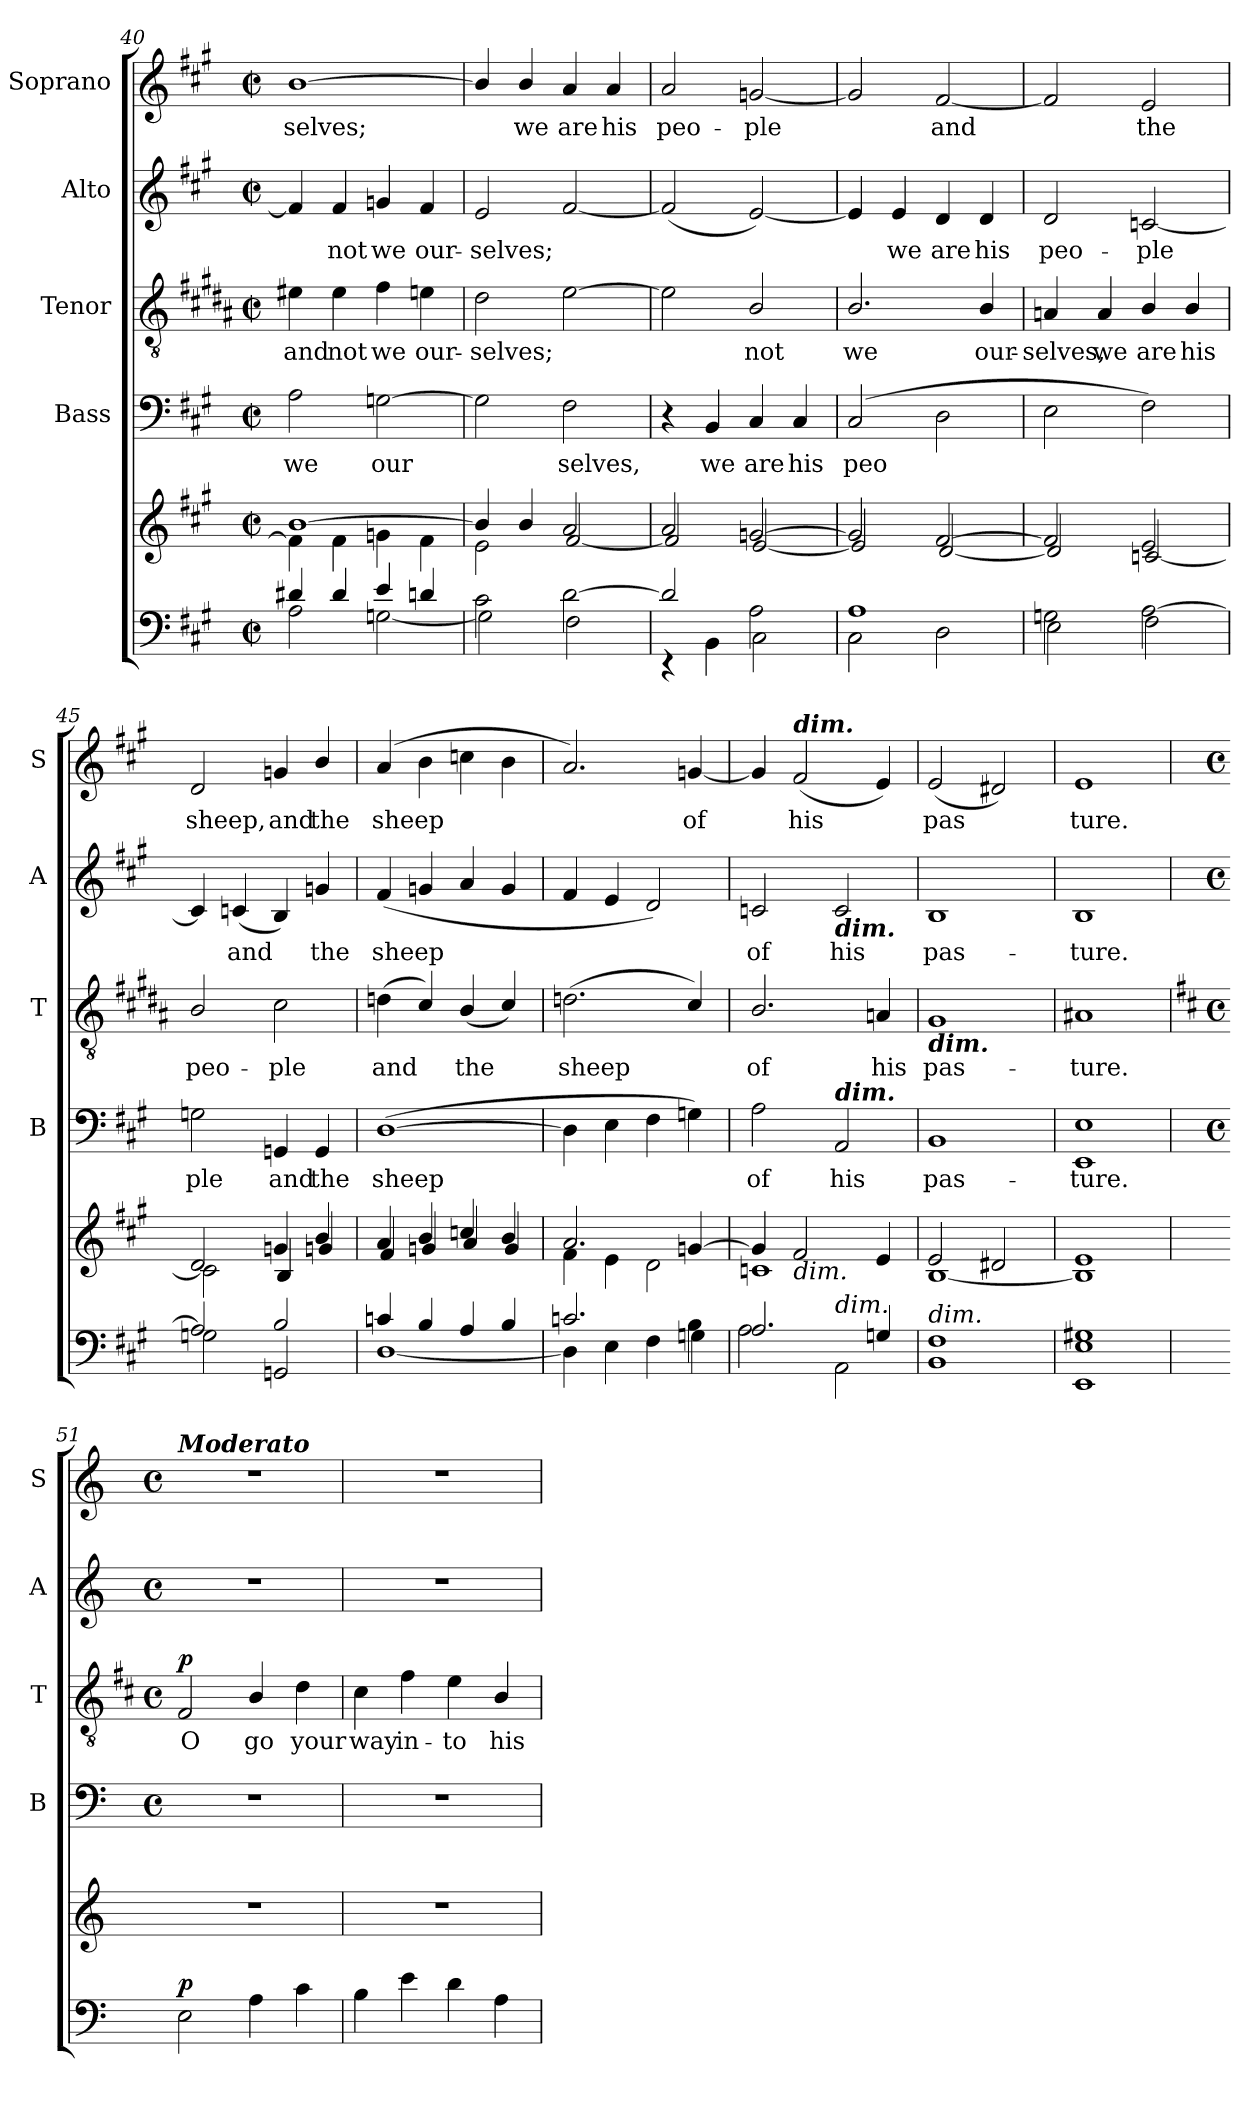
**kern	**dynam	**kern	**kern	**text	**kern	**text	**dynam	**kern	**text	**kern	**text
*part6	*part6	*part5	*part4	*part4	*part3	*part3	*part3	*part2	*part2	*part1	*part1
*staff6	*staff6	*staff5	*staff4	*staff4	*staff3	*staff3	*staff3	*staff2	*staff2	*staff1	*staff1
*	*	*	*I"Bass	*	*I"Tenor	*	*	*I"Alto	*	*I"Soprano	*
*	*	*	*I'B	*	*I'T	*	*	*I'A	*	*I'S	*
*clefF4	*	*clefG2	*clefF4	*	*clefGv2	*	*	*clefG2	*	*clefG2	*
*	*	*	*	*	*ITrd1c2	*	*	*	*	*	*
*k[f#c#g#]	*	*k[f#c#g#]	*k[f#c#g#]	*	*k[f#c#g#]	*	*	*k[f#c#g#]	*	*k[f#c#g#]	*
*A:	*	*A:	*A:	*	*A:	*	*	*A:	*	*A:	*
*M2/2	*	*M2/2	*M2/2	*	*M2/2	*	*	*M2/2	*	*M2/2	*
*met(c|)	*	*met(c|)	*met(c|)	*	*met(c|)	*	*	*met(c|)	*	*met(c|)	*
=40	=40	=40	=40	=40	=40	=40	=40	=40	=40	=40	=40
*^	*	*^	*	*	*	*	*	*	*	*	*
!	!	!	!	!	!	!LO:LY:b	!	!LO:LY:b	!	!	!	!	!LO:LY:b
4d#X/	2A\	.	[>1b	4f#\]	2A\	we	4d#X\	and	.	4f#/]	.	[1b	selves;
!	!	!	!	!	!	!	!	!LO:LY:b	!	!	!LO:LY:b	!	!
4d#/	.	.	.	4f#\	.	.	4d#\	not	.	4f#/	not	.	.
!	!	!	!	!	!	!LO:LY:b	!	!LO:LY:b	!	!	!LO:LY:b	!	!
4e/	[<2Gn\	.	.	4gn\	[2Gn\	our­	4e\	we	.	4gn/	we	.	.
!	!	!	!	!	!	!	!	!LO:LY:b	!	!	!LO:LY:b	!	!
4dn/	.	.	.	4f#\	.	.	4dn\	our-	.	4f#/	our-	.	.
=41	=41	=41	=41	=41	=41	=41	=41	=41	=41	=41	=41	=41	=41
!	!	!	!	!	!	!	!	!LO:LY:b	!	!	!LO:LY:b	!	!
2c#\	2G\]	.	4b/]	2e\	2G\]	.	2c#\	-selves;	.	2e/	-selves;	4b/]	.
!	!	!	!	!	!	!	!	!	!	!	!	!	!LO:LY:b
.	.	.	4b/	.	.	.	.	.	.	.	.	4b/	we
!	!	!	!	!	!	!LO:LY:b	!	!	!	!	!	!	!LO:LY:b
[<2d\	2F#\	.	2a/	[>2f#/	2F#\	selves,	[2d\	.	.	[2f#/	.	4a/	are
!	!	!	!	!	!	!	!	!	!	!	!	!	!LO:LY:b
.	.	.	.	.	.	.	.	.	.	.	.	4a/	his
!!LO:LB:g=z
=42	=42	=42	=42	=42	=42	=42	=42	=42	=42	=42	=42	=42	=42
!	!	!	!	!	!	!	!	!	!	!	!	!	!LO:LY:b
2d/]	4rEE	.	2a/	2f#/]	4r	.	2d\]	.	.	(<2f#/]	.	2a/	peo-
!	!	!	!	!	!	!LO:LY:b	!	!	!	!	!	!	!
.	4BB\	.	.	.	4BB/	we	.	.	.	.	.	.	.
!	!	!	!	!	!	!LO:LY:b	!	!LO:LY:b	!	!	!	!	!LO:LY:b
2A\	2C#\	.	[>2gn/	[>2e/	4C#/	are	2A/	not	.	[2e/)	.	[2gn/	-ple
!	!	!	!	!	!	!LO:LY:b	!	!	!	!	!	!	!
.	.	.	.	.	4C#/	his	.	.	.	.	.	.	.
=43	=43	=43	=43	=43	=43	=43	=43	=43	=43	=43	=43	=43	=43
!	!	!	!	!	!	!LO:LY:b	!	!LO:LY:b	!	!	!	!	!
1A	2C#\	.	2g/]	2e/]	(>2C#/	peo­	2.A/	we	.	4e/]	.	2g/]	.
!	!	!	!	!	!	!	!	!	!	!	!LO:LY:b	!	!
.	.	.	.	.	.	.	.	.	.	4e/	we	.	.
!	!	!	!	!	!	!	!	!	!	!	!LO:LY:b	!	!LO:LY:b
.	2D\	.	[>2f#/	[>2d/	2D\	.	.	.	.	4d/	are	[2f#/	and
!	!	!	!	!	!	!	!	!LO:LY:b	!	!	!LO:LY:b	!	!
.	.	.	.	.	.	.	4A/	our-	.	4d/	his	.	.
=44	=44	=44	=44	=44	=44	=44	=44	=44	=44	=44	=44	=44	=44
!	!	!	!	!	!	!	!	!LO:LY:b	!	!	!LO:LY:b	!	!
2Gn\	2E\	.	2f#/]	2d/]	2E\	.	4Gn/	-selves,	.	2d/	peo-	2f#/]	.
!	!	!	!	!	!	!	!	!LO:LY:b	!	!	!	!	!
.	.	.	.	.	.	.	4G/	we	.	.	.	.	.
!	!	!	!	!	!	!	!	!LO:LY:b	!	!	!LO:LY:b	!	!LO:LY:b
[<2A\	2F#\	.	2e/	[>2cn/	2F#\)	.	4A/	are	.	[2cn/	-ple	2e/	the
!	!	!	!	!	!	!	!	!LO:LY:b	!	!	!	!	!
.	.	.	.	.	.	.	4A/	his	.	.	.	.	.
=45	=45	=45	=45	=45	=45	=45	=45	=45	=45	=45	=45	=45	=45
!	!	!	!	!	!	!LO:LY:b	!	!LO:LY:b	!	!	!	!	!LO:LY:b
2A/]	2Gn\	.	2d/	2c\]	2Gn\	ple	2A/	peo-	.	4c/]	.	2d/	sheep,
!	!	!	!	!	!	!	!	!	!	!	!LO:LY:b	!	!
.	.	.	.	.	.	.	.	.	.	(<4cn/	and	.	.
!	!	!	!	!	!	!LO:LY:b	!	!LO:LY:b	!	!	!	!	!LO:LY:b
2B/	2GGn/	.	4gn/	4B/	4GGn/	and	2B\	-ple	.	4B/)	.	4gn/	and
!	!	!	!	!	!	!LO:LY:b	!	!	!	!	!LO:LY:b	!	!LO:LY:b
.	.	.	4b/	4gn/	4GG/	the	.	.	.	4gn/	the	4b/	the
=46	=46	=46	=46	=46	=46	=46	=46	=46	=46	=46	=46	=46	=46
!	!	!	!	!	!	!LO:LY:b	!	!LO:LY:b	!	!	!LO:LY:b	!	!LO:LY:b
4cn/	[<1D	.	4a/	4f#/	(>[1D	sheep	(<4cn\	and	.	(<4f#/	sheep	(>4a/	sheep
4B/	.	.	4b/	4gn/	.	.	4B/)	.	.	4gn/	.	4b\	.
!	!	!	!	!	!	!	!	!LO:LY:b	!	!	!	!	!
4A/	.	.	4ccn/	4a/	.	.	(<4A/	the	.	4a/	.	4ccn\	.
4B/	.	.	4b/	4g/	.	.	4B/)	.	.	4g/	.	4b\	.
=47	=47	=47	=47	=47	=47	=47	=47	=47	=47	=47	=47	=47	=47
!	!	!	!	!	!	!	!	!LO:LY:b	!	!	!	!	!
2.cn/	4D\]	.	2.a/	4f#\	4D\]	.	(<2.cn\	sheep	.	4f#/	.	2.a/)	.
.	4E\	.	.	4e\	4E\	.	.	.	.	4e/	.	.	.
.	4F#\	.	.	2d\	4F#\	.	.	.	.	2d/)	.	.	.
!	!	!	!	!	!	!	!	!	!	!	!	!	!LO:LY:b
4B\	4Gn\	.	[>4gn/	.	4Gn\)	.	4B/)	.	.	.	.	[4gn/	of
=48	=48	=48	=48	=48	=48	=48	=48	=48	=48	=48	=48	=48	=48
!	!	!	!	!	!	!LO:LY:b	!	!LO:LY:b	!	!	!LO:LY:b	!	!
2.A/	2A\	.	4g/]	1cn	2A\	of	2.A/	of	.	2cn/	of	4g/]	.
!	!	!	!	!	!	!	!	!	!	!	!	!LO:TX:a:Bi:t=dim.	!
!	!	!	!LO:TX:b:i:t=dim.	!	!	!	!	!	!	!	!	!	!
!	!	!	!	!	!	!	!	!	!	!	!	!	!LO:LY:b
.	.	.	2f#/	.	.	.	.	.	.	.	.	(<2f#/	his
!	!	!	!	!	!	!	!	!	!	!LO:TX:b:Bi:t=dim.	!	!	!
!	!	!	!	!	!LO:TX:a:Bi:t=dim.	!	!	!	!	!	!	!	!
!	!LO:TX:a:i:t=dim.	!	!	!	!	!	!	!	!	!	!	!	!
!	!	!	!	!	!	!LO:LY:b	!	!	!	!	!LO:LY:b	!	!
.	2AA\	.	.	.	2AA/	his	.	.	.	2c/	his	.	.
!	!	!	!	!	!	!	!	!LO:LY:b	!	!	!	!	!
4Gn/	.	.	4e/	.	.	.	4Gn/	his	.	.	.	4e/)	.
!!LO:PB:g=z
=49	=49	=49	=49	=49	=49	=49	=49	=49	=49	=49	=49	=49	=49
!	!	!	!	!	!	!	!LO:TX:b:Bi:t=dim.	!	!	!	!	!	!
!LO:TX:a:i:t=dim.	!	!	!	!	!	!	!	!	!	!	!	!	!
!	!	!	!	!	!	!LO:LY:b	!	!LO:LY:b	!	!	!LO:LY:b	!	!LO:LY:b
1F#	1BB	.	2e/	[<1B	1BB	pas-	1F#	pas-	.	1B	pas-	(<2e/	pas­
.	.	.	2d#X/	.	.	.	.	.	.	.	.	2d#X/)	.
=50	=50	=50	=50	=50	=50	=50	=50	=50	=50	=50	=50	=50	=50
!	!	!	!	!	!	!LO:LY:b	!	!LO:LY:b	!	!	!LO:LY:b	!	!LO:LY:b
1G#X	1EE 1E	.	1e	1B]	1EE 1E	-ture.	1G#X	-ture.	.	1B	-ture.	1e	ture.
*	*	*	*v	*v	*	*	*	*	*	*	*	*	*
=51	=51	=51	=51	=51	=51	=51	=51	=51	=51	=51	=51	=51
*k[]	*	*	*k[]	*k[]	*	*k[]	*	*	*k[]	*	*k[]	*
*C:	*	*	*C:	*C:	*	*C:	*	*	*C:	*	*C:	*
*	*	*	*	*M4/4	*	*M4/4	*	*	*M4/4	*	*M4/4	*
*	*	*	*	*met(c)	*	*met(c)	*	*	*met(c)	*	*met(c)	*
*	*	*	*^	*	*	*	*	*	*	*	*	*
!	!	!	!	!	!	!	!	!	!	!	!	!LO:TX:a:Bi:t=Moderato	!
!	!	!	!LO:TX:a:Bi:t=Moderato	!	!	!	!	!	!	!	!	!	!
!	!	!LO:DY:a	!	!	!	!	!	!LO:LY:b	!LO:DY:b	!	!	!	!
*	*	*	*v	*v	*	*	*	*	*	*	*	*	*
2E\	1ryy	p	1r	1r	.	2E/	O	p	1r	.	1r	.
!	!	!	!	!	!	!	!LO:LY:b	!	!	!	!	!
4A\	.	.	.	.	.	4A/	go	.	.	.	.	.
!	!	!	!	!	!	!	!LO:LY:b	!	!	!	!	!
4c\	.	.	.	.	.	4c\	your	.	.	.	.	.
=52	=52	=52	=52	=52	=52	=52	=52	=52	=52	=52	=52	=52
!	!	!	!	!	!	!	!LO:LY:b	!	!	!	!	!
4B\	1ryy	.	1r	1r	.	4B\	way	.	1r	.	1r	.
!	!	!	!	!	!	!	!LO:LY:b	!	!	!	!	!
4e\	.	.	.	.	.	4e\	in-	.	.	.	.	.
!	!	!	!	!	!	!	!LO:LY:b	!	!	!	!	!
4d\	.	.	.	.	.	4d\	-to	.	.	.	.	.
!	!	!	!	!	!	!	!LO:LY:b	!	!	!	!	!
4A\	.	.	.	.	.	4A/	his	.	.	.	.	.
*v	*v	*	*	*	*	*	*	*	*	*	*	*
=	=	=	=	=	=	=	=	=	=	=	=
*-	*-	*-	*-	*-	*-	*-	*-	*-	*-	*-	*-
